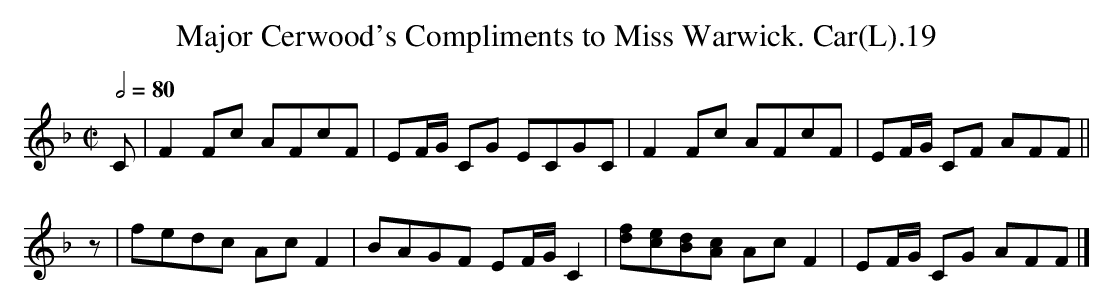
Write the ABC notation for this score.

X:1
T:Major Cerwood's Compliments to Miss Warwick. Car(L).19
M:C|
L:1/8
Q:1/2=80
K:F
C|F2Fc AFcF|EF/G/ CG ECGC|F2Fc AFcF|EF/G/ CF AFF||
z|fedc AcF2|BAGF EF/G/ C2|[df][ce][Bd][Ac] AcF2|EF/G/ CG AFF|]
